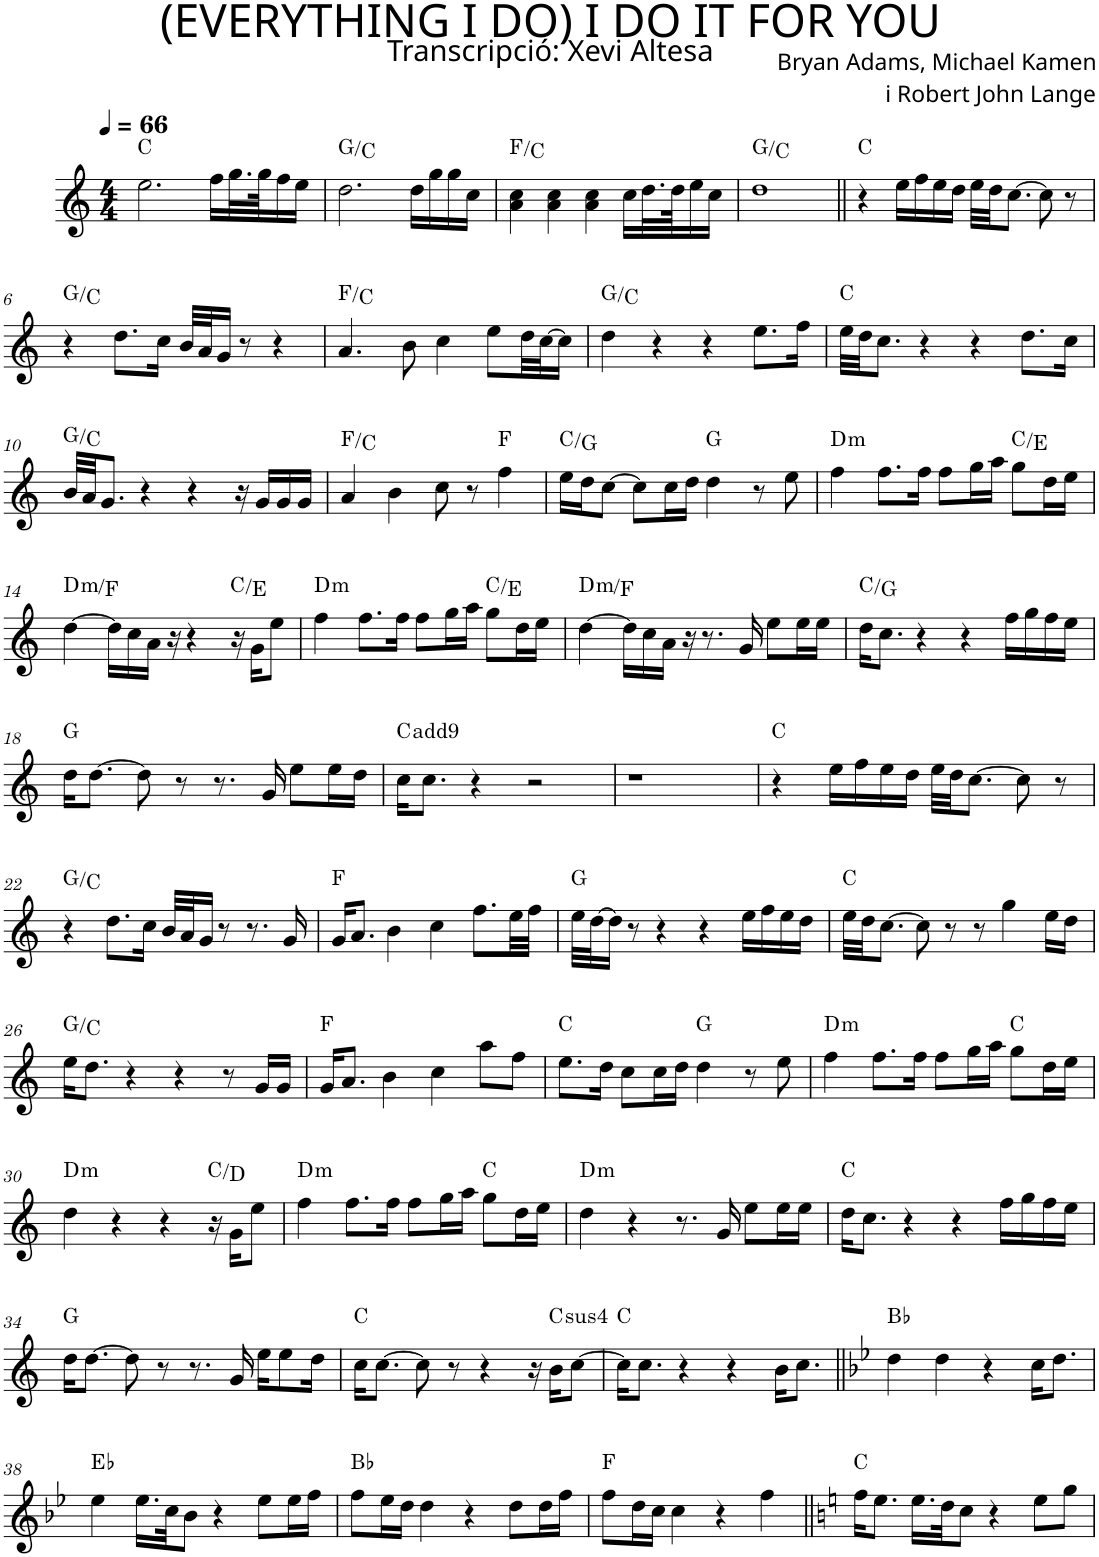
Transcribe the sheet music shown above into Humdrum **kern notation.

**kern	**harte
*part1	*part1
*staff1	*
*I"P1	*
*clefG2	*
*k[]	*
*M4/4	*
*MM66	*
=1	=1
2.ee\	C:maj
16ff\LL	.
32.gg\L	.
64gg\JK	.
16ff\	.
16ee\JJ	.
=2	=2
2.dd\	G:maj/4
16dd\LL	.
16gg\	.
16gg\	.
16cc\JJ	.
=3	=3
4a\ 4cc\	F:maj/5
4a\ 4cc\	.
4a\ 4cc\	.
16cc\LL	.
32.dd\L	.
64dd\JK	.
16ee\	.
16cc\JJ	.
=4	=4
1dd	G:maj/4
=5||	=5||
4r	C:maj
16ee\LL	.
16ff\	.
16ee\	.
16dd\JJ	.
32ee\LLL	.
32dd\JJ	.
[>8.cc\J	.
8cc\]	.
8r	.
!!LO:LB:g=z
=6	=6
4r	G:maj/4
8.dd\L	.
16cc\Jk	.
32b/LLL	.
32a/J	.
16g/JJ	.
8r	.
4r	.
=7	=7
4.a/	F:maj/5
8b\	.
4cc\	.
8ee\L	.
32dd\LL	.
[>32cc\J	.
16cc\JJ]	.
=8	=8
4dd\	G:maj/4
4r	.
4r	.
8.ee\L	.
16ff\Jk	.
=9	=9
32ee\LLL	C:maj
32dd\JJ	.
8.cc\J	.
4r	.
4r	.
8.dd\L	.
16cc\Jk	.
!!LO:LB:g=z
=10	=10
32b/LLL	G:maj/4
32a/JJ	.
8.g/J	.
4r	.
4r	.
16r	.
16g/LL	.
16g/	.
16g/JJ	.
=11	=11
4a/	F:maj/5
4b\	.
8cc\	.
8r	.
4ff\	F:maj
=12	=12
16ee\LL	C:maj/5
16dd\J	.
[>8cc\J	.
8cc\L]	.
16cc\L	.
16dd\JJ	.
4dd\	G:maj
8r	.
8ee\	.
=13	=13
!	!LO:H:kt=m
4ff\	D:min
8.ff\L	.
16ff\Jk	.
8ff\L	.
16gg\L	.
16aa\JJ	.
8gg\L	C:maj/3
16dd\L	.
16ee\JJ	.
!!LO:LB:g=z
=14	=14
!	!LO:H:kt=m
[>4dd\	D:min/b3
16dd\LL]	.
16cc\	.
16a\JJ	.
16r	.
4r	.
16r	C:maj/3
16g\KL	.
8ee\J	.
=15	=15
!	!LO:H:kt=m
4ff\	D:min
8.ff\L	.
16ff\Jk	.
8ff\L	.
16gg\L	.
16aa\JJ	.
8gg\L	C:maj/3
16dd\L	.
16ee\JJ	.
=16	=16
!	!LO:H:kt=m
[>4dd\	D:min/b3
16dd\LL]	.
16cc\	.
16a\JJ	.
16r	.
8.r	.
16g/	.
8ee\L	.
16ee\L	.
16ee\JJ	.
=17	=17
16dd\KL	C:maj/5
8.cc\J	.
4r	.
4r	.
16ff\LL	.
16gg\	.
16ff\	.
16ee\JJ	.
!!LO:LB:g=z
=18	=18
16dd\KL	G:maj
[>8.dd\J	.
8dd\]	.
8r	.
8.r	.
16g/	.
8ee\L	.
16ee\L	.
16dd\JJ	.
=19	=19
16cc\KL	C:maj(9)
8.cc\J	.
4r	.
2r	.
=20	=20
1r	.
=21	=21
4r	C:maj
16ee\LL	.
16ff\	.
16ee\	.
16dd\JJ	.
32ee\LLL	.
32dd\JJ	.
[>8.cc\J	.
8cc\]	.
8r	.
!!LO:LB:g=z
=22	=22
4r	G:maj/4
8.dd\L	.
16cc\Jk	.
32b/LLL	.
32a/J	.
16g/JJ	.
8r	.
8.r	.
16g/	.
=23	=23
16g/KL	F:maj
8.a/J	.
4b\	.
4cc\	.
8.ff\L	.
32ee\LL	.
32ff\JJJ	.
=24	=24
32ee\LLL	G:maj
[>32dd\J	.
16dd\JJ]	.
8r	.
4r	.
4r	.
16ee\LL	.
16ff\	.
16ee\	.
16dd\JJ	.
=25	=25
32ee\LLL	C:maj
32dd\JJ	.
[>8.cc\J	.
8cc\]	.
8r	.
8r	.
4gg\	.
16ee\LL	.
16dd\JJ	.
!!LO:LB:g=z
=26	=26
16ee\KL	G:maj/4
8.dd\J	.
4r	.
4r	.
8r	.
16g/LL	.
16g/JJ	.
=27	=27
16g/KL	F:maj
8.a/J	.
4b\	.
4cc\	.
8aa\L	.
8ff\J	.
=28	=28
8.ee\L	C:maj
16dd\Jk	.
8cc\L	.
16cc\L	.
16dd\JJ	.
4dd\	G:maj
8r	.
8ee\	.
=29	=29
!	!LO:H:kt=m
4ff\	D:min
8.ff\L	.
16ff\Jk	.
8ff\L	.
16gg\L	.
16aa\JJ	.
8gg\L	C:maj
16dd\L	.
16ee\JJ	.
!!LO:LB:g=z
=30	=30
!	!LO:H:kt=m
4dd\	D:min
4r	.
4r	.
16r	C:maj/2
16g\KL	.
8ee\J	.
=31	=31
!	!LO:H:kt=m
4ff\	D:min
8.ff\L	.
16ff\Jk	.
8ff\L	.
16gg\L	.
16aa\JJ	.
8gg\L	C:maj
16dd\L	.
16ee\JJ	.
=32	=32
!	!LO:H:kt=m
4dd\	D:min
4r	.
8.r	.
16g/	.
8ee\L	.
16ee\L	.
16ee\JJ	.
=33	=33
16dd\KL	C:maj
8.cc\J	.
4r	.
4r	.
16ff\LL	.
16gg\	.
16ff\	.
16ee\JJ	.
!!LO:LB:g=z
=34	=34
16dd\KL	G:maj
[>8.dd\J	.
8dd\]	.
8r	.
8.r	.
16g/	.
16ee\KL	.
8ee\	.
16dd\Jk	.
=35	=35
16cc\KL	C:maj
[>8.cc\J	.
8cc\]	.
8r	.
4r	.
16r	.
!	!LO:H:kt=4
16b\KL	C:sus4
[>8cc\J	.
=36	=36
16cc\KL]	C:maj
8.cc\J	.
4r	.
4r	.
16b\KL	.
8.cc\J	.
=37||	=37||
*k[b-e-]	*
*B-:	*
4dd\	Bb:maj
4dd\	.
4r	.
16cc\KL	.
8.dd\J	.
!!LO:LB:g=z
=38	=38
4ee-\	Eb:maj
16.ee-\LL	.
32cc\JK	.
8b-\J	.
4r	.
8ee-\L	.
16ee-\L	.
16ff\JJ	.
=39	=39
8ff\L	Bb:maj
16ee-\L	.
16dd\JJ	.
4dd\	.
4r	.
8dd\L	.
16dd\L	.
16ff\JJ	.
=40	=40
8ff\L	F:maj
16dd\L	.
16cc\JJ	.
4cc\	.
4r	.
4ff\	.
=41||	=41||
*k[]	*
*C:	*
16ff\KL	C:maj
8.ee\J	.
16.ee\LL	.
32dd\JK	.
8cc\J	.
4r	.
8ee\L	.
8gg\J	.
=	=
*-	*-
